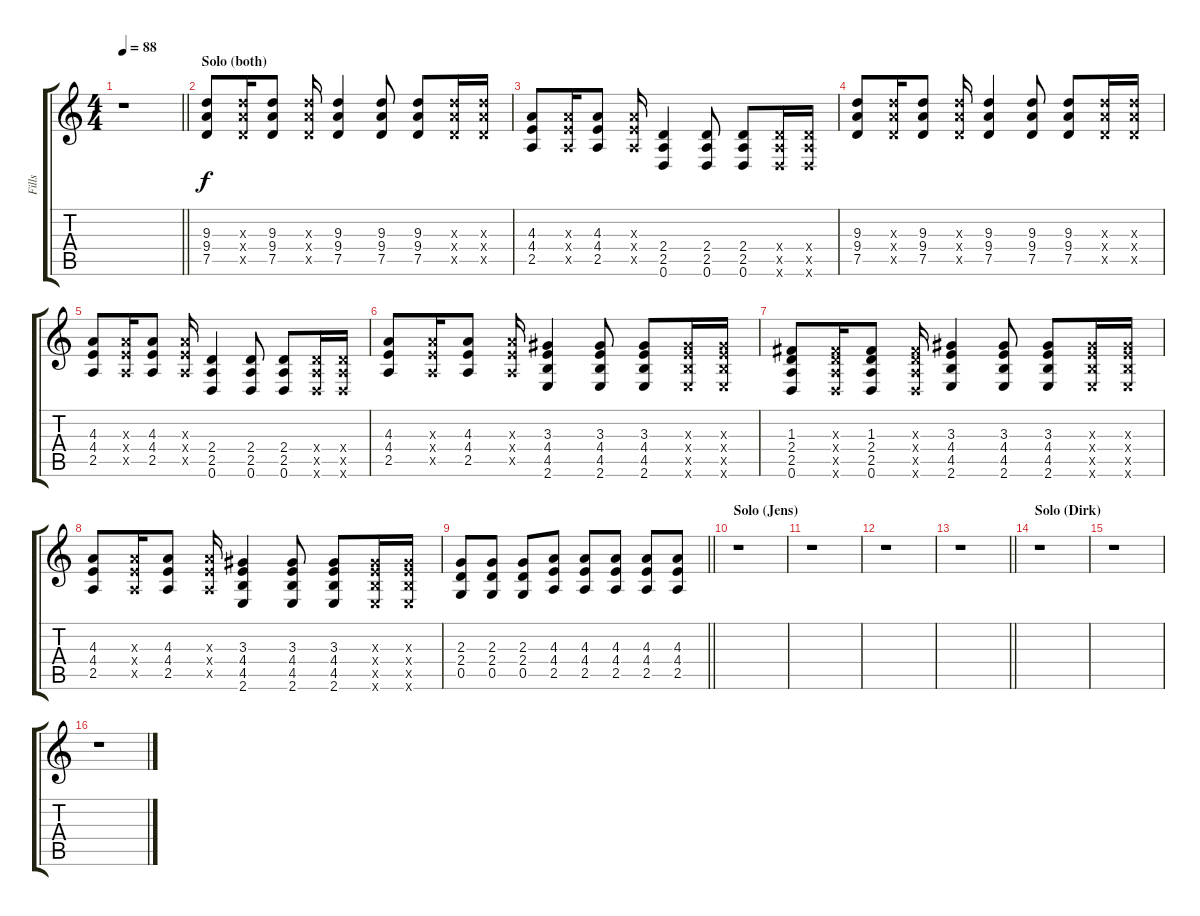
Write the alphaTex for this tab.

\track ("Fills" "Fills") {instrument distortionguitar}
\staff {score tabs}
\tuning (D4 A3 F3 C3 G2 D2) {hide}
\ts (4 4)
\tempo 88
\clef g2
\barLineRight lightlight
\ks c
r.1{dy f} |
\section ("" "Solo (both)")
(9.3 9.4 7.5).8 (9.3{x} 9.4{x} 7.5{x}).16 (9.3 9.4 7.5).8 (9.3{x} 9.4{x} 7.5{x}).16 (9.3 9.4 7.5).4 (9.3 9.4 7.5).8 (9.3 9.4 7.5).8 (9.3{x} 9.4{x} 7.5{x}).16 (9.3{x} 9.4{x} 7.5{x}).16 |
(4.3 4.4 2.5).8 (4.3{x} 4.4{x} 2.5{x}).16 (4.3 4.4 2.5).8 (4.3{x} 4.4{x} 2.5{x}).16 (2.4 2.5 0.6).4 (2.4 2.5 0.6).8 (2.4 2.5 0.6).8 (2.4{x} 2.5{x} 0.6{x}).16 (2.4{x} 2.5{x} 0.6{x}).16 |
(9.3 9.4 7.5).8 (9.3{x} 9.4{x} 7.5{x}).16 (9.3 9.4 7.5).8 (9.3{x} 9.4{x} 7.5{x}).16 (9.3 9.4 7.5).4 (9.3 9.4 7.5).8 (9.3 9.4 7.5).8 (9.3{x} 9.4{x} 7.5{x}).16 (9.3{x} 9.4{x} 7.5{x}).16 |
(4.3 4.4 2.5).8 (4.3{x} 4.4{x} 2.5{x}).16 (4.3 4.4 2.5).8 (4.3{x} 4.4{x} 2.5{x}).16 (2.4 2.5 0.6).4 (2.4 2.5 0.6).8 (2.4 2.5 0.6).8 (2.4{x} 2.5{x} 0.6{x}).16 (2.4{x} 2.5{x} 0.6{x}).16 |
(4.3 4.4 2.5).8 (4.3{x} 4.4{x} 2.5{x}).16 (4.3 4.4 2.5).8 (4.3{x} 4.4{x} 2.5{x}).16 (3.3 4.4 4.5 2.6).4 (3.3 4.4 4.5 2.6).8 (3.3 4.4 4.5 2.6).8 (3.3{x} 4.4{x} 4.5{x} 2.6{x}).16 (3.3{x} 4.4{x} 4.5{x} 2.6{x}).16 |
(1.3 2.4 2.5 0.6).8 (1.3{x} 2.4{x} 2.5{x} 0.6{x}).16 (1.3 2.4 2.5 0.6).8 (1.3{x} 2.4{x} 2.5{x} 0.6{x}).16 (3.3 4.4 4.5 2.6).4 (3.3 4.4 4.5 2.6).8 (3.3 4.4 4.5 2.6).8 (3.3{x} 4.4{x} 4.5{x} 2.6{x}).16 (3.3{x} 4.4{x} 4.5{x} 2.6{x}).16 |
(4.3 4.4 2.5).8 (4.3{x} 4.4{x} 2.5{x}).16 (4.3 4.4 2.5).8 (4.3{x} 4.4{x} 2.5{x}).16 (3.3 4.4 4.5 2.6).4 (3.3 4.4 4.5 2.6).8 (3.3 4.4 4.5 2.6).8 (3.3{x} 4.4{x} 4.5{x} 2.6{x}).16 (3.3{x} 4.4{x} 4.5{x} 2.6{x}).16 |
\barLineRight lightlight
(2.3 2.4 0.5).8 (2.3 2.4 0.5).8 (2.3 2.4 0.5).8 (4.3 4.4 2.5).8 (4.3 4.4 2.5).8 (4.3 4.4 2.5).8 (4.3 4.4 2.5).8 (4.3 4.4 2.5).8 |
\section ("" "Solo (Jens)")
r.1 |
r.1 |
r.1 |
\barLineRight lightlight
r.1 |
\section ("" "Solo (Dirk)")
r.1 |
r.1 |
r.1
